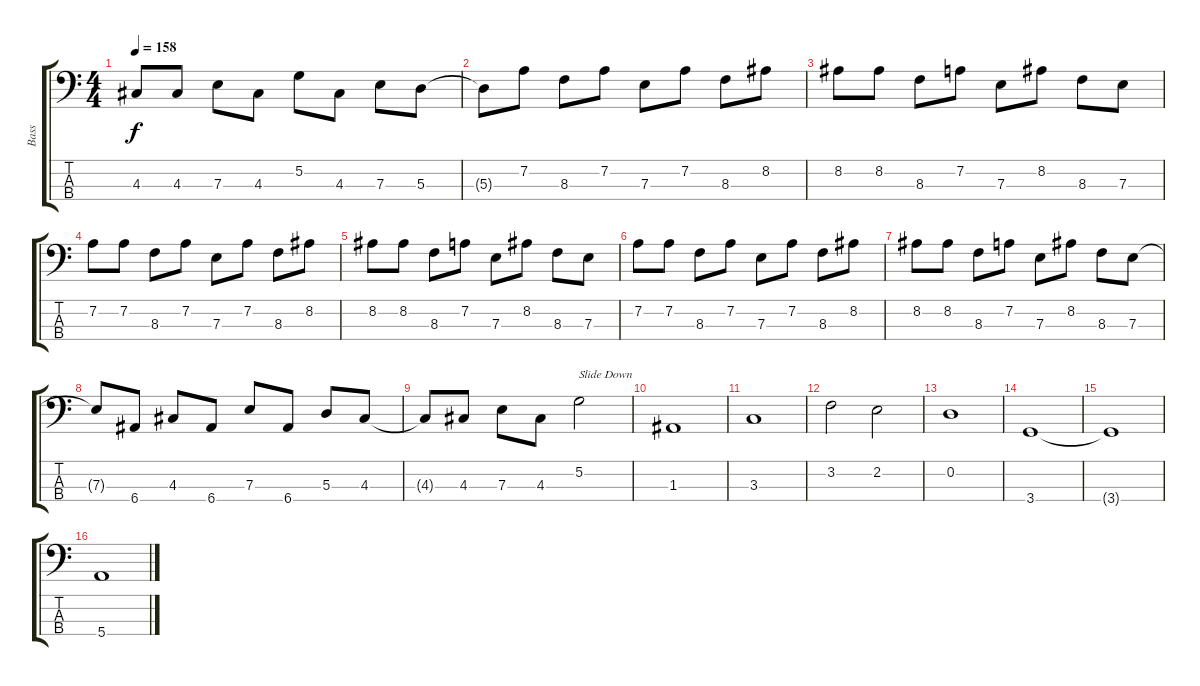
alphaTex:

\track ("Bass" "Bass") {instrument electricbassfinger}
\staff {score tabs}
\tuning (G2 D2 A1 E1) {hide}
\ts (4 4)
\tempo 158
\clef f4
\ks c
4.3{t}.8{dy f} 4.3.8 7.3.8 4.3.8 5.2.8 4.3.8 7.3.8 5.3.8 |
5.3{t}.8 7.2.8 8.3.8 7.2.8 7.3.8 7.2.8 8.3.8 8.2.8 |
8.2.8 8.2.8 8.3.8 7.2.8 7.3.8 8.2.8 8.3.8 7.3.8 |
7.2.8 7.2.8 8.3.8 7.2.8 7.3.8 7.2.8 8.3.8 8.2.8 |
8.2.8 8.2.8 8.3.8 7.2.8 7.3.8 8.2.8 8.3.8 7.3.8 |
7.2.8 7.2.8 8.3.8 7.2.8 7.3.8 7.2.8 8.3.8 8.2.8 |
8.2.8 8.2.8 8.3.8 7.2.8 7.3.8 8.2.8 8.3.8 7.3.8 |
7.3{t}.8 6.4.8 4.3.8 6.4.8 7.3.8 6.4.8 5.3.8 4.3.8 |
4.3{t}.8 4.3.8 7.3.8 4.3.8 5.2.2{txt "Slide Down"} |
1.3.1 |
3.3.1 |
3.2.2 2.2.2 |
0.2.1 |
3.4.1 |
3.4{t}.1 |
5.4.1
